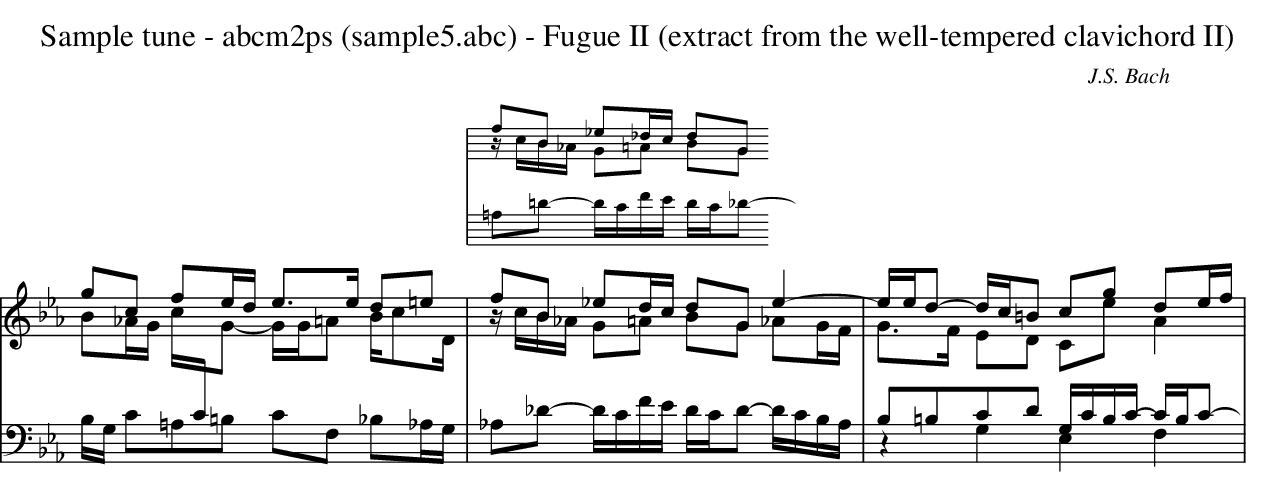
X:1
T:Sample tune - abcm2ps (sample5.abc) - Fugue II (extract from the well-tempered clavichord II)
C:J.S. Bach
L:1/8
M:none
K:Cm
%%staves 1s 3s | {(1 2) 3}
V:1s name="Ossia" staffscale=0.8
V:3s staffscale=0.8
V:1
gc fe/d/ e>e d=e\
V:2
B_A/G/ c/[I:staff 4]C/[I:staff 3]G- G/G/=A B/cD/\
V:3
B,/G,/ C=A,=B, CF, _B,_A,/G,/\
%%staves (1s 2s) 3s | {(1 2) 3}
V:1s
|fB _e_d/c/ dG\
V:2s
|z/c/B/_A/ G=A BG\
V:3s bass
|=A,=D- D/C/F/E/ D/C/_D-\
V:1
|fB _ed/c/ dG\
V:2
|z/c/B/_A/ G=A BG\
V:3
|_A,_D- D/C/F/E/ D/C/D-\
%%staves 1s 3s | {(1 2) (3 4)}
V:1
 e2-|e/e/d- d/c/=B cg de/f/|
V:2
 _AG/F/|G>F ED CeA2|
V:3
 D/C/B,/A,/|B,=B,CD G,/C/B,/C/- C/B,/C-|
V:4
 x2|z2G,2E,2F,2|
